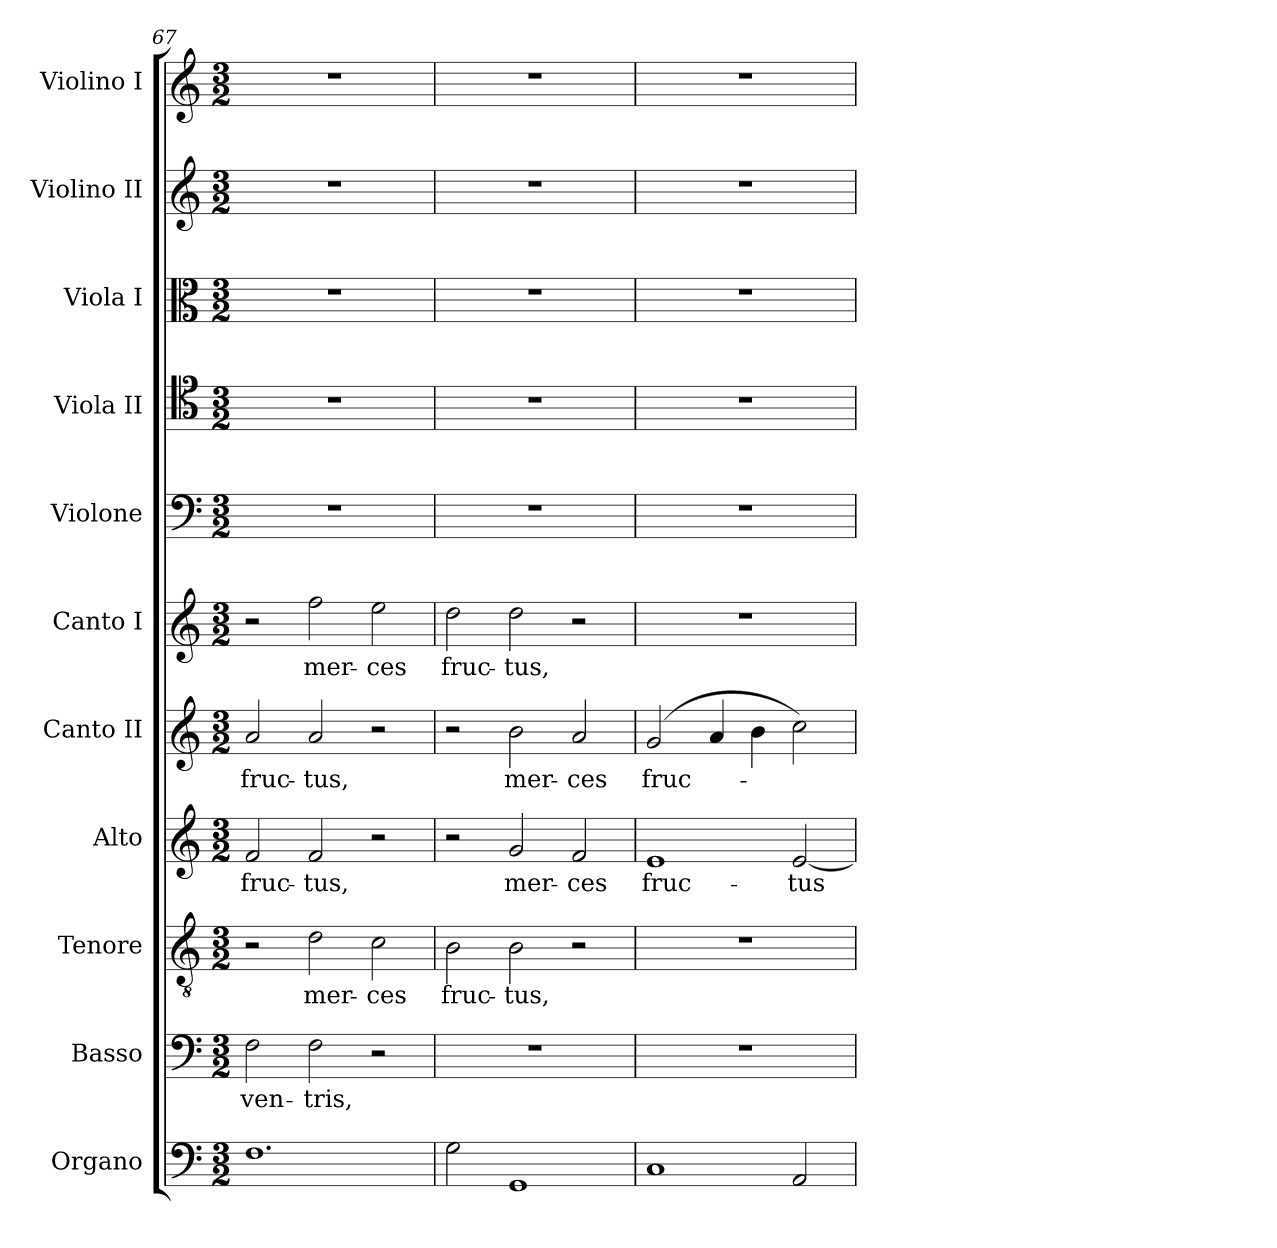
**kern	**kern	**text	**kern	**text	**kern	**text	**kern	**text	**kern	**text	**kern	**kern	**kern	**kern	**kern
*part11	*part10	*part10	*part9	*part9	*part8	*part8	*part7	*part7	*part6	*part6	*part5	*part4	*part3	*part2	*part1
*staff11	*staff10	*staff10	*staff9	*staff9	*staff8	*staff8	*staff7	*staff7	*staff6	*staff6	*staff5	*staff4	*staff3	*staff2	*staff1
*I"Organo	*I"Basso	*	*I"Tenore	*	*I"Alto	*	*I"Canto II	*	*I"Canto I	*	*I"Violone	*I"Viola II	*I"Viola I	*I"Violino II	*I"Violino I
*I'Org.	*I'B.	*	*I'T.	*	*I'A.	*	*I'C. II	*	*I'C. I	*	*I'Vne.	*I'Vla. II	*I'Vla. I	*I'Vl. II	*I'Vl. I
*clefF4	*clefF4	*	*clefGv2	*	*clefG2	*	*clefG2	*	*clefG2	*	*clefF4	*clefC4	*clefC3	*clefG2	*clefG2
*	*	*	*ITrd7c12	*	*	*	*	*	*	*	*	*	*	*	*
*k[]	*k[]	*	*k[]	*	*k[]	*	*k[]	*	*k[]	*	*k[]	*k[]	*k[]	*k[]	*k[]
*C:	*C:	*	*C:	*	*C:	*	*C:	*	*C:	*	*C:	*C:	*C:	*C:	*C:
*M3/2	*M3/2	*	*M3/2	*	*M3/2	*	*M3/2	*	*M3/2	*	*M3/2	*M3/2	*M3/2	*M3/2	*M3/2
=67	=67	=67	=67	=67	=67	=67	=67	=67	=67	=67	=67	=67	=67	=67	=67
!	!	!LO:LY:b:color=#000000	!	!	!	!	!	!	!	!	!	!	!	!	!
!	!	!	!	!	!	!LO:LY:b:color=#000000	!	!	!	!	!	!	!	!	!
!	!	!	!	!	!	!	!	!LO:LY:b:color=#000000	!	!	!LO:N:vis=1	!LO:N:vis=1	!LO:N:vis=1	!LO:N:vis=1	!LO:N:vis=1
1.Fi	2Fi\	ven-	2r	.	2fi/	fruc-	2ai/	fruc-	2r	.	1.r	1.r	1.r	1.r	1.r
!	!	!LO:LY:b:color=#000000	!	!	!	!	!	!	!	!	!	!	!	!	!
!	!	!	!	!LO:LY:b:color=#000000	!	!	!	!	!	!	!	!	!	!	!
!	!	!	!	!	!	!LO:LY:b:color=#000000	!	!	!	!	!	!	!	!	!
!	!	!	!	!	!	!	!	!LO:LY:b:color=#000000	!	!	!	!	!	!	!
!	!	!	!	!	!	!	!	!	!	!LO:LY:b:color=#000000	!	!	!	!	!
.	2Fi\	-tris,	2Di\	mer-	2fi/	-tus,	2ai/	-tus,	2ffi\	mer-	.	.	.	.	.
!	!	!	!	!LO:LY:b:color=#000000	!	!	!	!	!	!	!	!	!	!	!
!	!	!	!	!	!	!	!	!	!	!LO:LY:b:color=#000000	!	!	!	!	!
.	2r	.	2Ci\	-ces	2r	.	2r	.	2eei\	-ces	.	.	.	.	.
=68	=68	=68	=68	=68	=68	=68	=68	=68	=68	=68	=68	=68	=68	=68	=68
!	!LO:N:vis=1	!	!	!	!	!	!	!	!	!	!	!	!	!	!
!	!	!	!	!LO:LY:b:color=#000000	!	!	!	!	!	!	!	!	!	!	!
!	!	!	!	!	!	!	!	!	!	!LO:LY:b:color=#000000	!LO:N:vis=1	!LO:N:vis=1	!LO:N:vis=1	!LO:N:vis=1	!LO:N:vis=1
2Gi\	1.r	.	2BBi\	fruc-	2r	.	2r	.	2ddi\	fruc-	1.r	1.r	1.r	1.r	1.r
!	!	!	!	!LO:LY:b:color=#000000	!	!	!	!	!	!	!	!	!	!	!
!	!	!	!	!	!	!LO:LY:b:color=#000000	!	!	!	!	!	!	!	!	!
!	!	!	!	!	!	!	!	!LO:LY:b:color=#000000	!	!	!	!	!	!	!
!	!	!	!	!	!	!	!	!	!	!LO:LY:b:color=#000000	!	!	!	!	!
1GGi	.	.	2BBi\	-tus,	2gi/	mer-	2bi\	mer-	2ddi\	-tus,	.	.	.	.	.
!	!	!	!	!	!	!LO:LY:b:color=#000000	!	!	!	!	!	!	!	!	!
!	!	!	!	!	!	!	!	!LO:LY:b:color=#000000	!	!	!	!	!	!	!
.	.	.	2r	.	2fi/	-ces	2ai/	-ces	2r	.	.	.	.	.	.
=69	=69	=69	=69	=69	=69	=69	=69	=69	=69	=69	=69	=69	=69	=69	=69
!	!LO:N:vis=1	!	!LO:N:vis=1	!	!	!	!	!	!	!	!	!	!	!	!
!	!	!	!	!	!	!LO:LY:b:color=#000000	!	!	!	!	!	!	!	!	!
!	!	!	!	!	!	!	!	!LO:LY:b:color=#000000	!LO:N:vis=1	!	!LO:N:vis=1	!LO:N:vis=1	!LO:N:vis=1	!LO:N:vis=1	!LO:N:vis=1
1Ci	1.r	.	1.r	.	1ei	fruc-	(2gi/	fruc-	1.r	.	1.r	1.r	1.r	1.r	1.r
.	.	.	.	.	.	.	4ai/	.	.	.	.	.	.	.	.
.	.	.	.	.	.	.	4bi\	.	.	.	.	.	.	.	.
!	!	!	!	!	!	!LO:LY:b:color=#000000	!	!	!	!	!	!	!	!	!
2AAi/	.	.	.	.	[<2ei/	-tus	2cci\)	.	.	.	.	.	.	.	.
=	=	=	=	=	=	=	=	=	=	=	=	=	=	=	=
*-	*-	*-	*-	*-	*-	*-	*-	*-	*-	*-	*-	*-	*-	*-	*-
